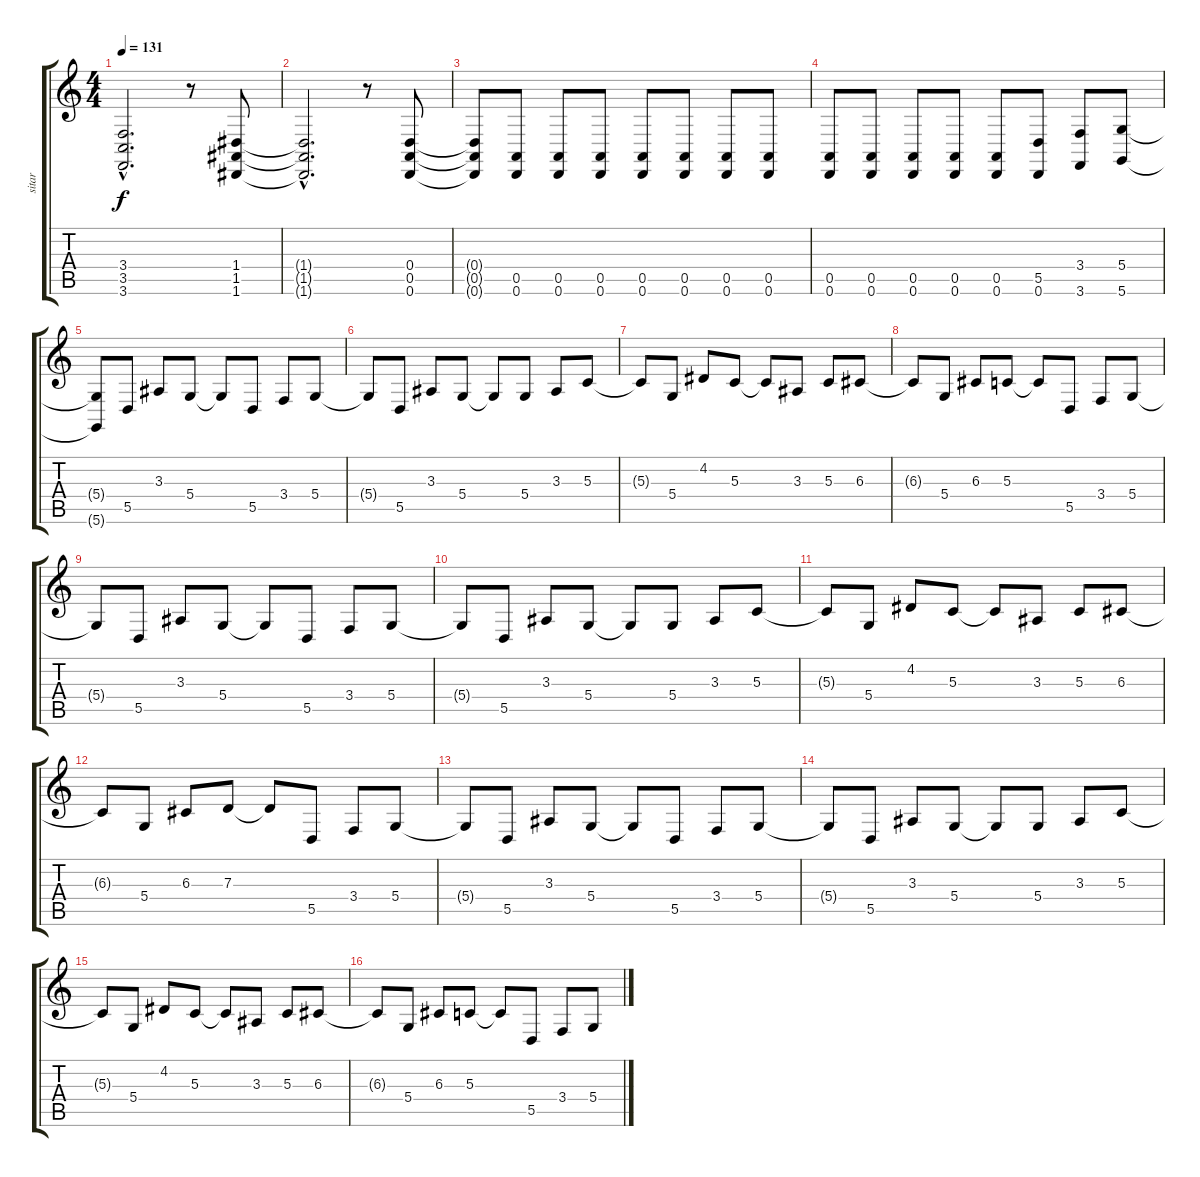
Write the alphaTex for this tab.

\track ("sitar" "sitar") {instrument sitar}
\staff {score tabs}
\tuning (E4 B3 G3 D3 A2 D2) {hide}
\ts (4 4)
\tempo 131
\clef g2
\ks c
(3.4{hac t} 3.5{hac t} 3.6{hac t}).2{d dy f} r.8 (1.4 1.5 1.6).8 |
(1.4{hac t} 1.5{hac t} 1.6{hac t}).2{d} r.8 (0.4 0.5 0.6).8 |
(0.4{t} 0.5{t} 0.6{t}).8 (0.5 0.6).8 (0.5 0.6).8 (0.5 0.6).8 (0.5 0.6).8 (0.5 0.6).8 (0.5 0.6).8 (0.5 0.6).8 |
(0.5 0.6).8 (0.5 0.6).8 (0.5 0.6).8 (0.5 0.6).8 (0.5 0.6).8 (5.5 0.6).8 (3.4 3.6).8 (5.4 5.6).8 |
(5.4{t} 5.6{t}).8 5.5.8 3.3.8 5.4.8 5.4{t}.8 5.5.8 3.4.8 5.4.8 |
5.4{t}.8 5.5.8 3.3.8 5.4.8 5.4{t}.8 5.4.8 3.3.8 5.3.8 |
5.3{t}.8 5.4.8 4.2.8 5.3.8 5.3{t}.8 3.3.8 5.3.8 6.3.8 |
6.3{t}.8 5.4.8 6.3.8 5.3.8 5.3{t}.8 5.5.8 3.4.8 5.4.8 |
5.4{t}.8 5.5.8 3.3.8 5.4.8 5.4{t}.8 5.5.8 3.4.8 5.4.8 |
5.4{t}.8 5.5.8 3.3.8 5.4.8 5.4{t}.8 5.4.8 3.3.8 5.3.8 |
5.3{t}.8 5.4.8 4.2.8 5.3.8 5.3{t}.8 3.3.8 5.3.8 6.3.8 |
6.3{t}.8 5.4.8 6.3.8 7.3.8 7.3{t}.8 5.5.8 3.4.8 5.4.8 |
5.4{t}.8 5.5.8 3.3.8 5.4.8 5.4{t}.8 5.5.8 3.4.8 5.4.8 |
5.4{t}.8 5.5.8 3.3.8 5.4.8 5.4{t}.8 5.4.8 3.3.8 5.3.8 |
5.3{t}.8 5.4.8 4.2.8 5.3.8 5.3{t}.8 3.3.8 5.3.8 6.3.8 |
6.3{t}.8 5.4.8 6.3.8 5.3.8 5.3{t}.8 5.5.8 3.4.8 5.4.8
